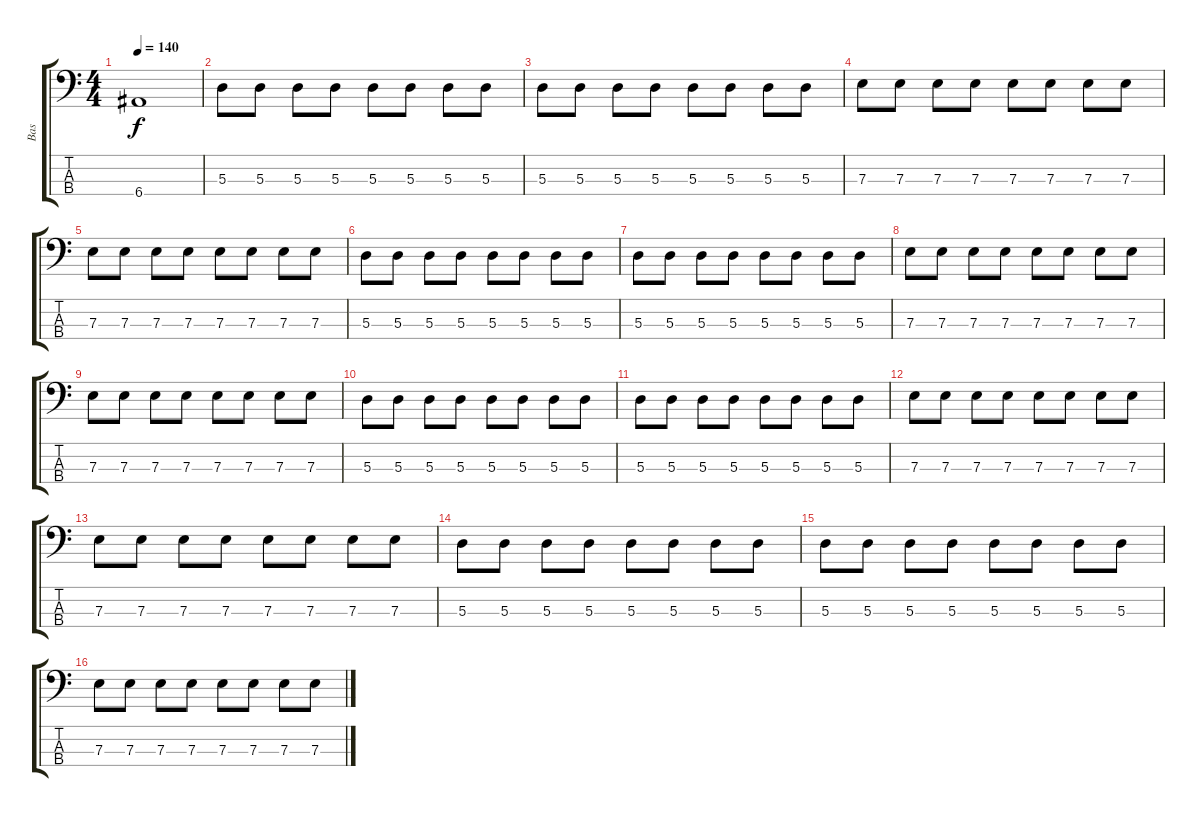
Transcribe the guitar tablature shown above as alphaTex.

\track ("Bas" "Bas") {instrument electricbassfinger}
\staff {score tabs}
\tuning (G2 D2 A1 E1) {hide}
\ts (4 4)
\tempo 140
\clef f4
\ks c
6.4.1{dy f} |
5.3.8 5.3.8 5.3.8 5.3.8 5.3.8 5.3.8 5.3.8 5.3.8 |
5.3.8 5.3.8 5.3.8 5.3.8 5.3.8 5.3.8 5.3.8 5.3.8 |
7.3.8 7.3.8 7.3.8 7.3.8 7.3.8 7.3.8 7.3.8 7.3.8 |
7.3.8 7.3.8 7.3.8 7.3.8 7.3.8 7.3.8 7.3.8 7.3.8 |
5.3.8 5.3.8 5.3.8 5.3.8 5.3.8 5.3.8 5.3.8 5.3.8 |
5.3.8 5.3.8 5.3.8 5.3.8 5.3.8 5.3.8 5.3.8 5.3.8 |
7.3.8 7.3.8 7.3.8 7.3.8 7.3.8 7.3.8 7.3.8 7.3.8 |
7.3.8 7.3.8 7.3.8 7.3.8 7.3.8 7.3.8 7.3.8 7.3.8 |
5.3.8 5.3.8 5.3.8 5.3.8 5.3.8 5.3.8 5.3.8 5.3.8 |
5.3.8 5.3.8 5.3.8 5.3.8 5.3.8 5.3.8 5.3.8 5.3.8 |
7.3.8 7.3.8 7.3.8 7.3.8 7.3.8 7.3.8 7.3.8 7.3.8 |
7.3.8 7.3.8 7.3.8 7.3.8 7.3.8 7.3.8 7.3.8 7.3.8 |
5.3.8 5.3.8 5.3.8 5.3.8 5.3.8 5.3.8 5.3.8 5.3.8 |
5.3.8 5.3.8 5.3.8 5.3.8 5.3.8 5.3.8 5.3.8 5.3.8 |
7.3.8 7.3.8 7.3.8 7.3.8 7.3.8 7.3.8 7.3.8 7.3.8
